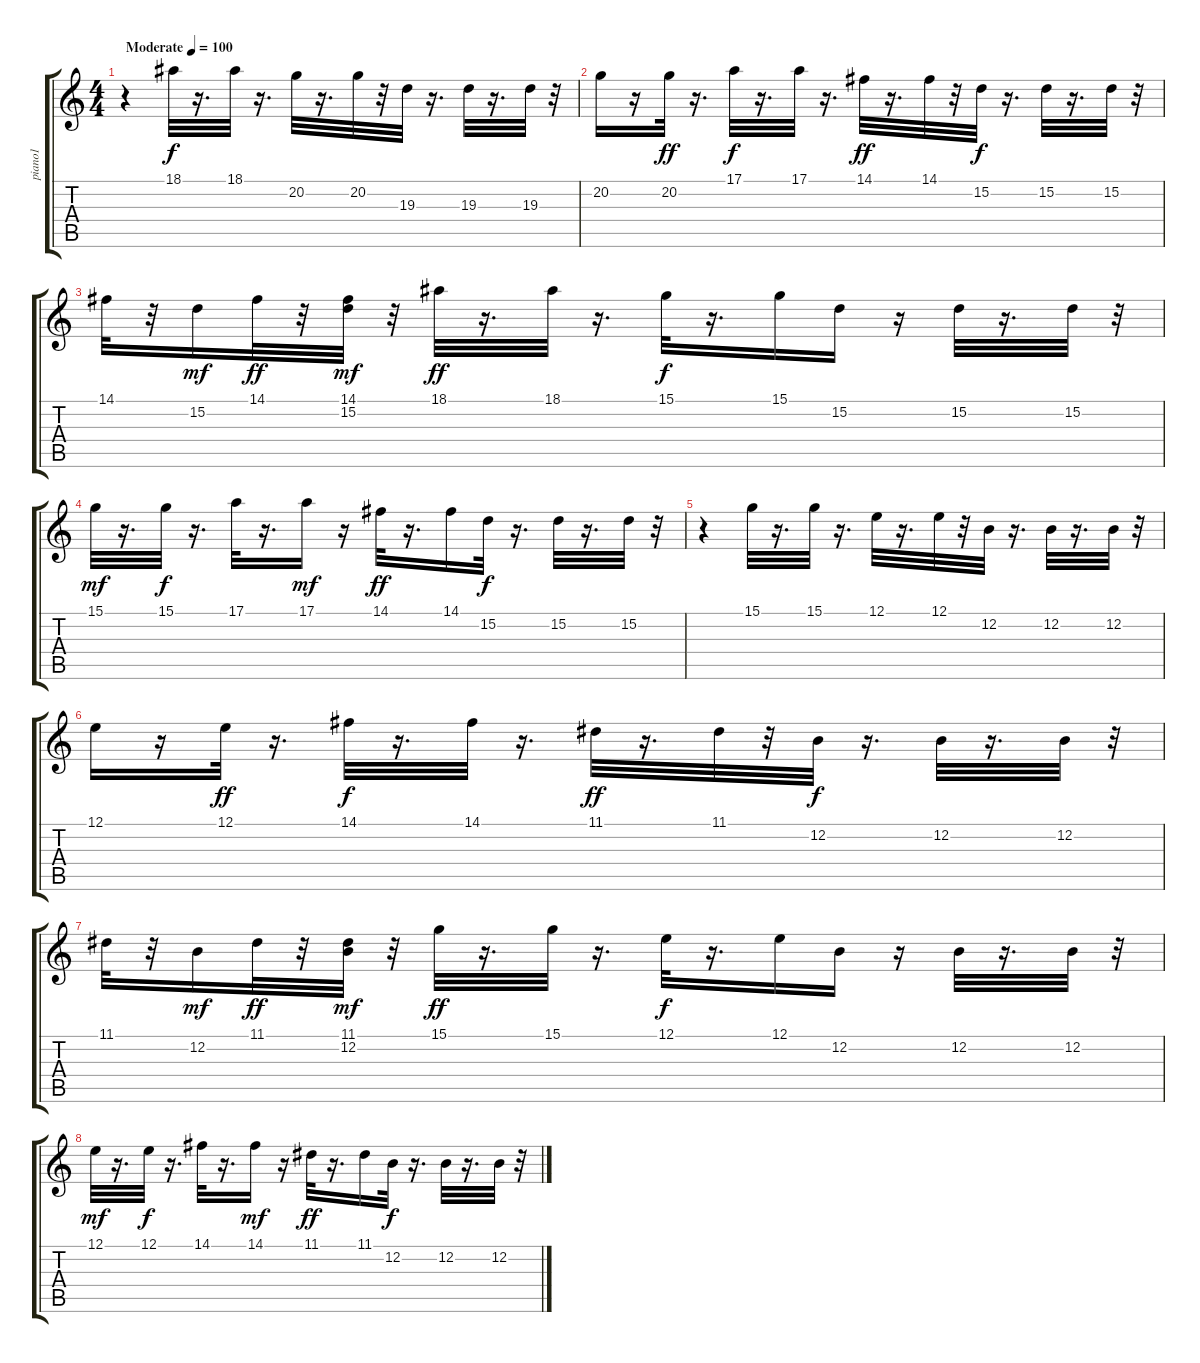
\track ("piano1" "piano1") {instrument piccolo}
\staff {score tabs}
\tuning (E4 B3 G3 D3 A2 E2) {hide}
\ts (4 4)
\tempo (100 "Moderate")
\clef g2
\ks c
r.4{dy f instrument piccolo} 18.1.32 r.16{d} 18.1.32 r.16{d} 20.2.32 r.16{d} 20.2.32 r.32 19.3.32 r.16{d} 19.3.32 r.16{d} 19.3.32 r.32 |
20.2.16 r.16 20.2.32{dy ff} r.16{d} 17.1.32{dy f} r.16{d} 17.1.32 r.16{d} 14.1.32{dy ff} r.16{d} 14.1.32 r.32 15.2.32{dy f} r.16{d} 15.2.32 r.16{d} 15.2.32 r.32 |
14.1.32 r.32 15.2.16{dy mf} 14.1.32{dy ff} r.32 (14.1 15.2).32{dy mf} r.32 18.1.32{dy ff} r.16{d} 18.1.32 r.16{d} 15.1.32{dy f} r.16{d} 15.1.16 15.2.16 r.16 15.2.32 r.16{d} 15.2.32 r.32 |
15.1.32{dy mf} r.16{d} 15.1.32{dy f} r.16{d} 17.1.32 r.16{d} 17.1.16{dy mf} r.16 14.1.32{dy ff} r.16{d} 14.1.16 15.2.32{dy f} r.16{d} 15.2.32 r.16{d} 15.2.32 r.32 |
r.4 15.1.32{volume 9 balance 8 instrument piccolo} r.16{d} 15.1.32 r.16{d} 12.1.32 r.16{d} 12.1.32 r.32 12.2.32 r.16{d} 12.2.32 r.16{d} 12.2.32 r.32 |
12.1.16 r.16 12.1.32{dy ff} r.16{d} 14.1.32{dy f} r.16{d} 14.1.32 r.16{d} 11.1.32{dy ff} r.16{d} 11.1.32 r.32 12.2.32{dy f} r.16{d} 12.2.32 r.16{d} 12.2.32 r.32 |
11.1.32 r.32 12.2.16{dy mf} 11.1.32{dy ff} r.32 (11.1 12.2).32{dy mf} r.32 15.1.32{dy ff} r.16{d} 15.1.32 r.16{d} 12.1.32{dy f} r.16{d} 12.1.16 12.2.16 r.16 12.2.32 r.16{d} 12.2.32 r.32 |
12.1.32{dy mf} r.16{d} 12.1.32{dy f} r.16{d} 14.1.32 r.16{d} 14.1.16{dy mf} r.16 11.1.32{dy ff} r.16{d} 11.1.16 12.2.32{dy f} r.16{d} 12.2.32 r.16{d} 12.2.32 r.32
